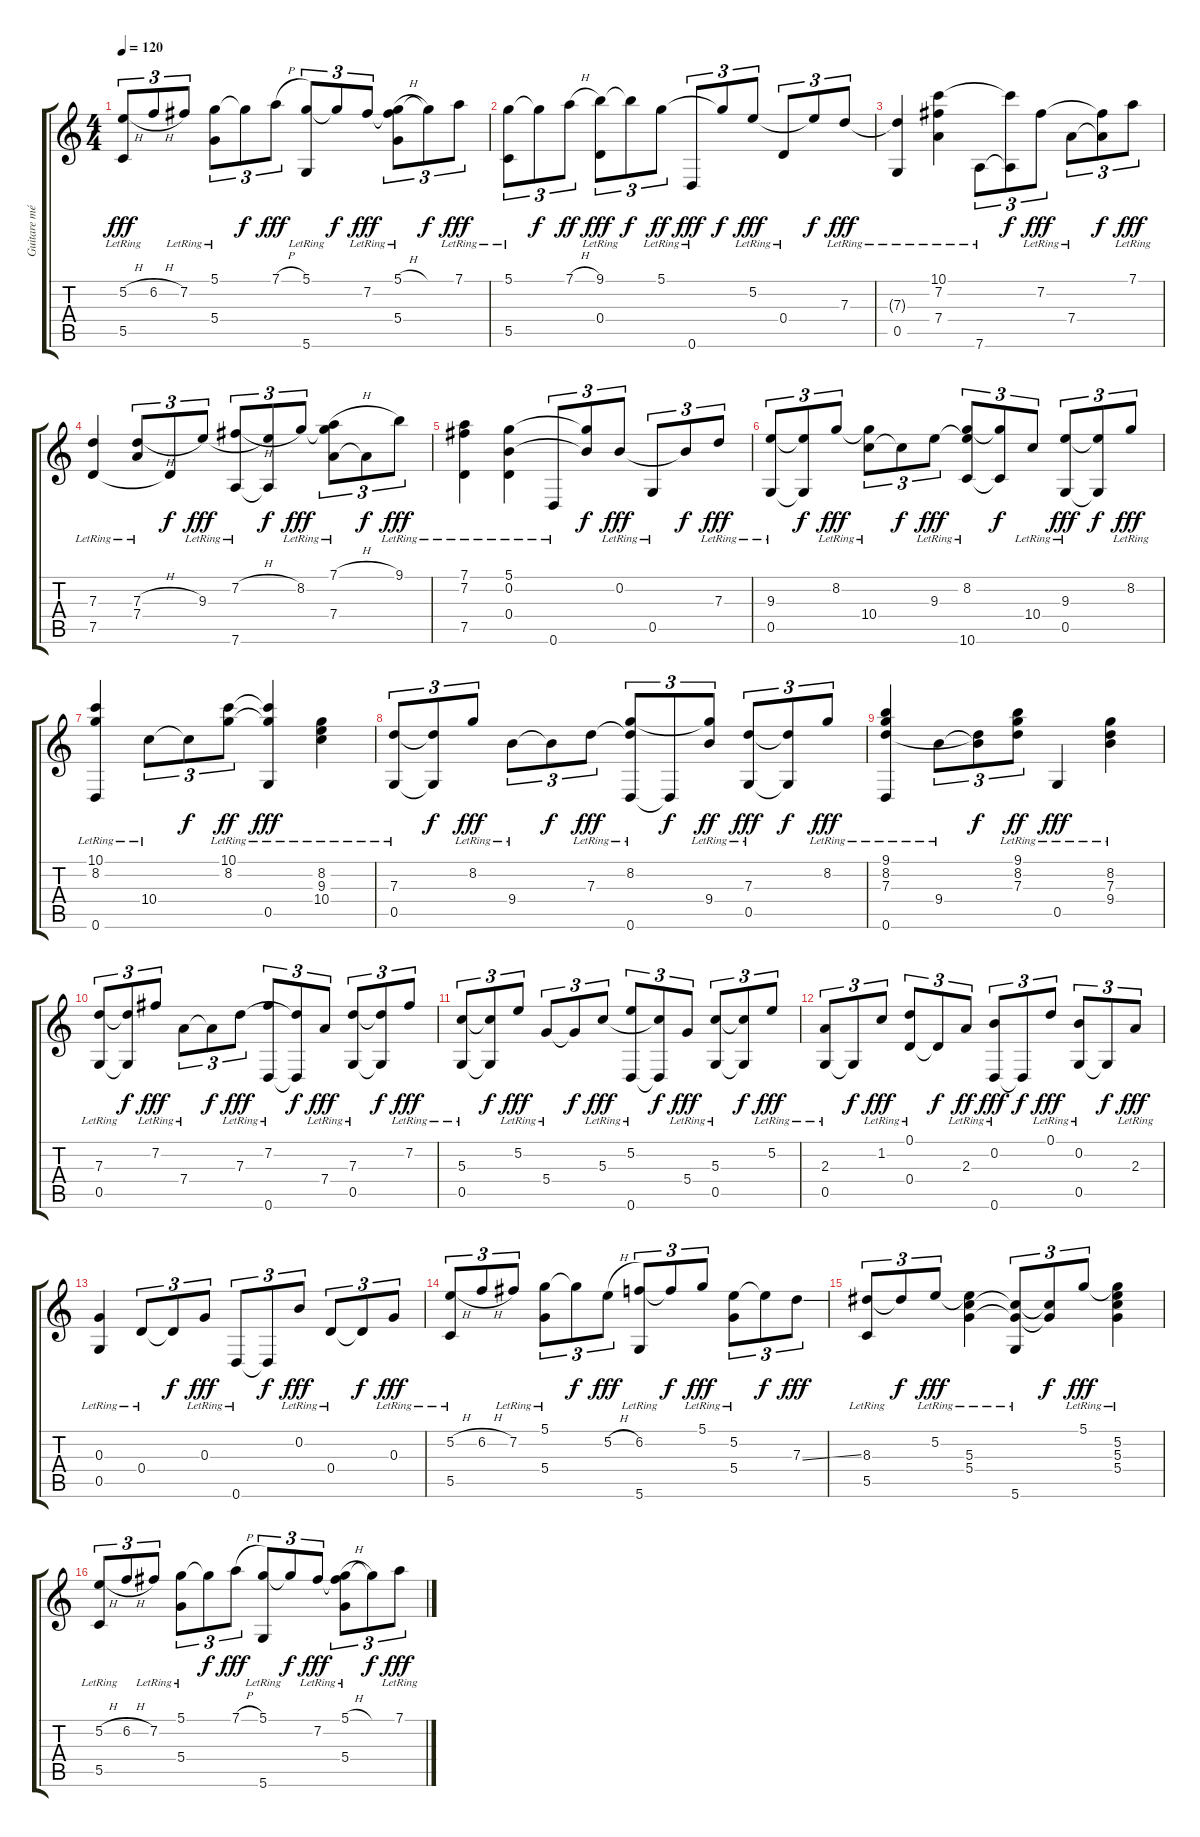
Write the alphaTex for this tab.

\track ("Guitare mélodie 1" "Guitare mé") {instrument acousticguitarsteel}
\staff {score tabs}
\tuning (D4 B3 G3 D3 G2 D2) {hide}
\ts (4 4)
\tempo 120
\clef g2
\ks c
(5.2{h} 5.5{lr}).8{tu (3 2) dy fff} 6.2{h}.8{tu (3 2)} 7.2{lr}.8{tu (3 2)} (5.1{lr} 5.4{lr}).8{tu (3 2)} 5.1{t}.8{tu (3 2) dy f} 7.1{h}.8{tu (3 2) dy fff} (5.1{lr} 5.6{lr}).8{tu (3 2)} 5.1{t}.8{tu (3 2) dy f} 7.2{lr}.8{tu (3 2) dy fff} (5.1{h} 7.2{t} 5.4{lr}).8{tu (3 2)} 5.1{t}.8{tu (3 2) dy f} 7.1{lr}.8{tu (3 2) dy fff} |
(5.1{lr} 5.5{lr}).8{tu (3 2)} 5.1{t}.8{tu (3 2) dy f} 7.1{h}.8{tu (3 2) dy ff} (9.1{lr} 0.4{lr}).8{tu (3 2) dy fff} 9.1{t}.8{tu (3 2) dy f} 5.1{lr}.8{tu (3 2) dy ff} 0.6{lr}.8{tu (3 2) dy fff} 5.1{t}.8{tu (3 2) dy f} 5.2{lr}.8{tu (3 2) dy fff} 0.4{lr}.8{tu (3 2)} 5.2{t}.8{tu (3 2) dy f} 7.3{lr}.8{tu (3 2) dy fff} |
(7.3{t} 0.5{lr}).4 (10.1{lr} 7.2{lr} 7.4{lr}).4 7.6{lr}.8{tu (3 2)} (10.1{t} 7.6{t}).8{tu (3 2) dy f} 7.2{lr}.8{tu (3 2) dy fff} 7.4{lr}.8{tu (3 2)} (7.2{t} 7.4{t}).8{tu (3 2) dy f} 7.1{lr}.8{tu (3 2) dy fff} |
(7.3{lr} 7.5{lr}).4 (7.3{h} 7.4{lr}).8{tu (3 2)} 7.5{t}.8{tu (3 2) dy f} 9.3{lr}.8{tu (3 2) dy fff} (7.2{h} 7.6{lr}).8{tu (3 2)} (9.3{t} 7.6{t}).8{tu (3 2) dy f} 8.2{lr}.8{tu (3 2) dy fff} (7.1{h} 8.2{t} 7.4{lr}).8{tu (3 2)} 7.4{t}.8{tu (3 2) dy f} 9.1{lr}.8{tu (3 2) dy fff} |
(7.1{lr} 7.2{lr} 7.5{lr}).4 (5.1{lr} 0.2{lr} 0.4{lr}).4 0.6{lr}.8{tu (3 2)} (5.1{t} 0.2{t}).8{tu (3 2) dy f} 0.2{lr}.8{tu (3 2) dy fff} 0.5{lr}.8{tu (3 2)} 0.2{t}.8{tu (3 2) dy f} 7.3{lr}.8{tu (3 2) dy fff} |
(9.3{lr} 0.5{lr}).8{tu (3 2)} (9.3{t} 0.5{t}).8{tu (3 2) dy f} 8.2{lr}.8{tu (3 2) dy fff} (8.2{t} 10.4{lr}).8{tu (3 2)} 10.4{t}.8{tu (3 2) dy f} 9.3{lr}.8{tu (3 2) dy fff} (8.2{lr} 9.3{t} 10.6{lr}).8{tu (3 2)} (8.2{t} 10.6{t}).8{tu (3 2) dy f} 10.4{lr}.8{tu (3 2)} (9.3{lr} 0.5{lr}).8{tu (3 2) dy fff} (9.3{t} 0.5{t}).8{tu (3 2) dy f} 8.2{lr}.8{tu (3 2) dy fff} |
(10.1{lr} 8.2{lr} 0.6{lr}).4 10.4{lr}.8{tu (3 2)} 10.4{t}.8{tu (3 2) dy f} (10.1{lr} 8.2{lr}).8{tu (3 2) dy ff} (10.1{t} 8.2{t} 0.5{lr}).4{dy fff} (8.2{lr} 9.3{lr} 10.4{lr}).4 |
(7.3{lr} 0.5{lr}).8{tu (3 2)} (7.3{t} 0.5{t}).8{tu (3 2) dy f} 8.2{lr}.8{tu (3 2) dy fff} 9.4{lr}.8{tu (3 2)} 9.4{t}.8{tu (3 2) dy f} 7.3{lr}.8{tu (3 2) dy fff} (8.2{lr} 7.3{t} 0.6{lr}).8{tu (3 2)} 0.6{t}.8{tu (3 2) dy f} (8.2{t} 9.4{lr}).8{tu (3 2) dy ff} (7.3{lr} 0.5{lr}).8{tu (3 2) dy fff} (7.3{t} 0.5{t}).8{tu (3 2) dy f} 8.2{lr}.8{tu (3 2) dy fff} |
(9.1{lr} 8.2{lr} 7.3{lr} 0.6{lr}).4 9.4{lr}.8{tu (3 2)} (7.3{t} 9.4{t}).8{tu (3 2) dy f} (9.1{lr} 8.2{lr} 7.3{lr}).8{tu (3 2) dy ff} 0.5{lr}.4{dy fff} (8.2{lr} 7.3{lr} 9.4{lr}).4 |
(7.3{lr} 0.5{lr}).8{tu (3 2)} (7.3{t} 0.5{t}).8{tu (3 2) dy f} 7.2{lr}.8{tu (3 2) dy fff} 7.4{lr}.8{tu (3 2)} 7.4{t}.8{tu (3 2) dy f} 7.3{lr}.8{tu (3 2) dy fff} (7.2{lr} 0.6{lr}).8{tu (3 2)} (7.3{t} 0.6{t}).8{tu (3 2) dy f} 7.4{lr}.8{tu (3 2) dy fff} (7.3{lr} 0.5{lr}).8{tu (3 2)} (7.3{t} 0.5{t}).8{tu (3 2) dy f} 7.2{lr}.8{tu (3 2) dy fff} |
(5.3{lr} 0.5{lr}).8{tu (3 2)} (5.3{t} 0.5{t}).8{tu (3 2) dy f} 5.2{lr}.8{tu (3 2) dy fff} 5.4{lr}.8{tu (3 2)} 5.4{t}.8{tu (3 2) dy f} 5.3{lr}.8{tu (3 2) dy fff} (5.2{lr} 0.6{lr}).8{tu (3 2)} (5.3{t} 0.6{t}).8{tu (3 2) dy f} 5.4{lr}.8{tu (3 2) dy fff} (5.3{lr} 0.5{lr}).8{tu (3 2)} (5.3{t} 0.5{t}).8{tu (3 2) dy f} 5.2{lr}.8{tu (3 2) dy fff} |
(2.3{lr} 0.5{lr}).8{tu (3 2)} 0.5{t}.8{tu (3 2) dy f} 1.2{lr}.8{tu (3 2) dy fff} (0.1{lr} 0.4{lr}).8{tu (3 2)} 0.4{t}.8{tu (3 2) dy f} 2.3{lr}.8{tu (3 2) dy ff} (0.2{lr} 0.6{lr}).8{tu (3 2) dy fff} 0.6{t}.8{tu (3 2) dy f} 0.1{lr}.8{tu (3 2) dy fff} (0.2{lr} 0.5{lr}).8{tu (3 2)} 0.5{t}.8{tu (3 2) dy f} 2.3{lr}.8{tu (3 2) dy fff} |
(0.3 0.5{lr}).4 0.4{lr}.8{tu (3 2)} 0.4{t}.8{tu (3 2) dy f} 0.3{lr}.8{tu (3 2) dy fff} 0.6{lr}.8{tu (3 2)} 0.6{t}.8{tu (3 2) dy f} 0.2{lr}.8{tu (3 2) dy fff} 0.4{lr}.8{tu (3 2)} 0.4{t}.8{tu (3 2) dy f} 0.3{lr}.8{tu (3 2) dy fff} |
(5.2{h} 5.5{lr}).8{tu (3 2) volume 13 balance 3} 6.2{h}.8{tu (3 2)} 7.2{lr}.8{tu (3 2)} (5.1{lr} 5.4{lr}).8{tu (3 2)} 5.1{t}.8{tu (3 2) dy f} 5.2{h}.8{tu (3 2) dy fff} (6.2{lr} 5.6{lr}).8{tu (3 2)} 6.2{t}.8{tu (3 2) dy f} 5.1{lr}.8{tu (3 2) dy fff} (5.2{lr} 5.4{lr}).8{tu (3 2)} 5.2{t}.8{tu (3 2) dy f} 7.3{ss}.8{tu (3 2) dy fff} |
(8.3{lr} 5.5{lr}).8{tu (3 2)} 8.3{t}.8{tu (3 2) dy f} 5.2{lr}.8{tu (3 2) dy fff} (5.2{t} 5.3{lr} 5.4{lr}).4 (5.3{t} 5.4{t} 5.6{lr}).8{tu (3 2)} (5.3{t} 5.4{t}).8{tu (3 2) dy f} 5.1{lr}.8{tu (3 2) dy fff} (5.1{t} 5.2{lr} 5.3{lr} 5.4{lr}).4 |
(5.2{h} 5.5{lr}).8{tu (3 2) volume 11} 6.2{h}.8{tu (3 2)} 7.2{lr}.8{tu (3 2)} (5.1{lr} 5.4{lr}).8{tu (3 2)} 5.1{t}.8{tu (3 2) dy f} 7.1{h}.8{tu (3 2) dy fff} (5.1{lr} 5.6{lr}).8{tu (3 2)} 5.1{t}.8{tu (3 2) dy f} 7.2{lr}.8{tu (3 2) dy fff} (5.1{h} 7.2{t} 5.4{lr}).8{tu (3 2)} 5.1{t}.8{tu (3 2) dy f} 7.1{lr}.8{tu (3 2) dy fff}
